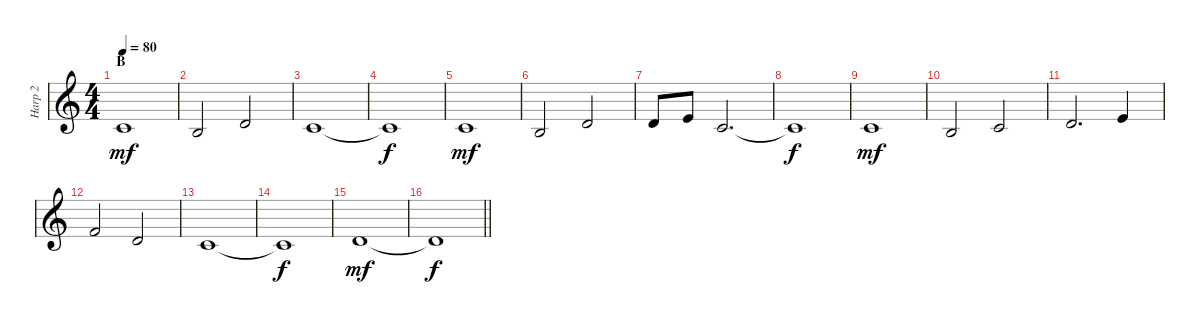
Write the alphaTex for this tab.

\track ("Harp 2" "Harp 2") {instrument orchestralharp}
\staff {score}
\tuning (E4 B3 G3 D3 A2 E2) {hide}
\ts (4 4)
\section ("" "B")
\tempo 80
\clef g2
\ks c
1.2.1{dy mf} |
0.2.2 3.2.2 |
1.2.1 |
1.2{t}.1{dy f} |
1.2.1{dy mf} |
0.2.2 3.2.2 |
3.2.8 0.1.8 1.2.2{d} |
1.2{t}.1{dy f} |
1.2.1{dy mf} |
0.2.2 1.2.2 |
3.2.2{d} 0.1.4 |
1.1.2 3.2.2 |
1.2.1 |
1.2{t}.1{dy f} |
3.2.1{dy mf} |
\barLineRight lightlight
3.2{t}.1{dy f}
